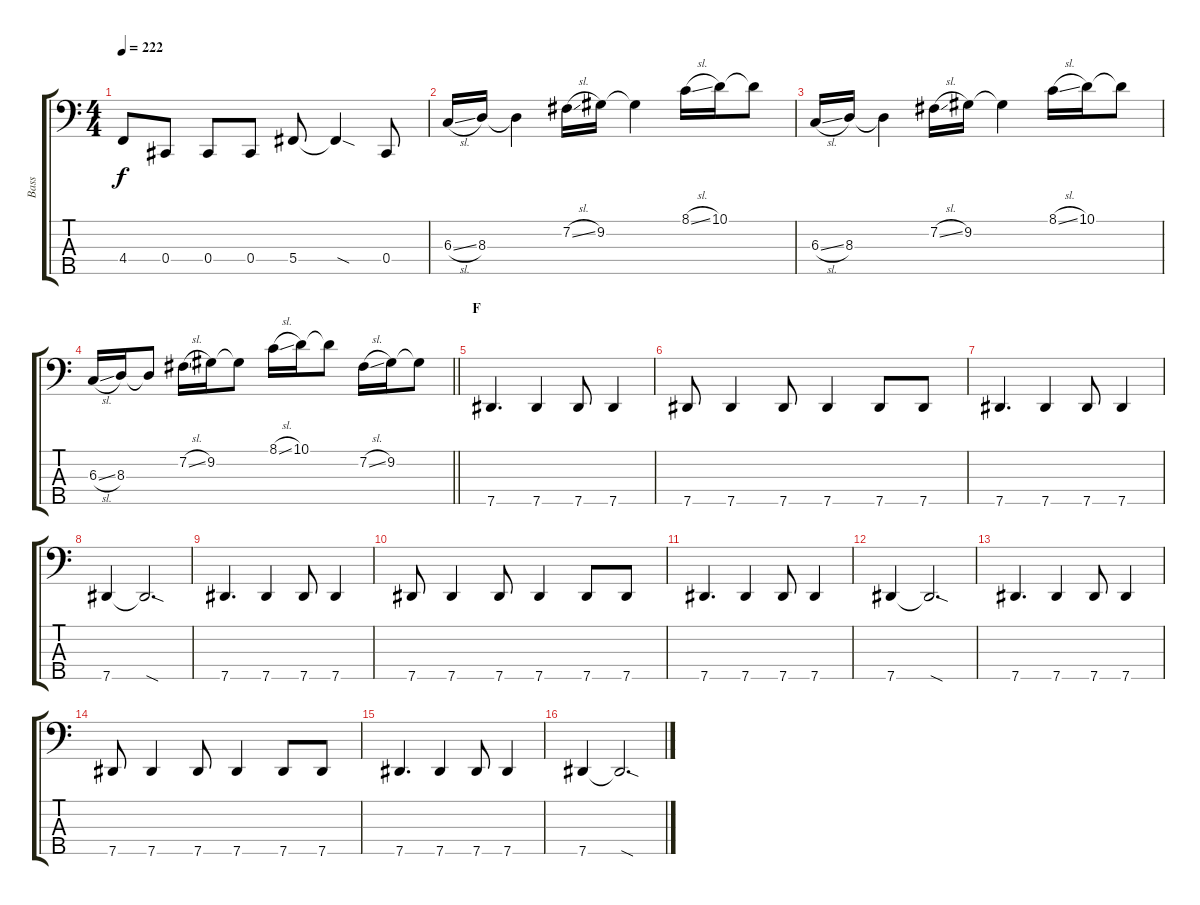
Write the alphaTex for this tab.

\track ("Bass" "Bass") {instrument electricbassfinger}
\staff {score tabs}
\tuning (E2 B1 Gb1 Db1 Ab0) {hide}
\ts (4 4)
\tempo 222
\clef f4
\ks c
4.4{t}.8{dy f} 0.4.8 0.4.8 0.4.8 5.4.8 5.4{sod t}.4 0.4.8 |
6.3{sl}.16 8.3.16 8.3{t}.4 7.2{sl}.16 9.2.16 9.2{t}.4 8.1{sl}.16 10.1.16 10.1{t}.8 |
6.3{sl}.16 8.3.16 8.3{t}.4 7.2{sl}.16 9.2.16 9.2{t}.4 8.1{sl}.16 10.1.16 10.1{t}.8 |
\barLineRight lightlight
6.3{sl}.16 8.3.16 8.3{t}.8 7.2{sl}.16 9.2.16 9.2{t}.8 8.1{sl}.16 10.1.16 10.1{t}.8 7.2{sl}.16 9.2.16 9.2{t}.8 |
\section ("" "F")
7.5.4{d} 7.5.4 7.5.8 7.5.4 |
7.5.8 7.5.4 7.5.8 7.5.4 7.5.8 7.5.8 |
7.5.4{d} 7.5.4 7.5.8 7.5.4 |
7.5.4 7.5{sod t}.2{d} |
7.5.4{d} 7.5.4 7.5.8 7.5.4 |
7.5.8 7.5.4 7.5.8 7.5.4 7.5.8 7.5.8 |
7.5.4{d} 7.5.4 7.5.8 7.5.4 |
7.5.4 7.5{sod t}.2{d} |
7.5.4{d} 7.5.4 7.5.8 7.5.4 |
7.5.8 7.5.4 7.5.8 7.5.4 7.5.8 7.5.8 |
7.5.4{d} 7.5.4 7.5.8 7.5.4 |
7.5.4 7.5{sod t}.2{d}
